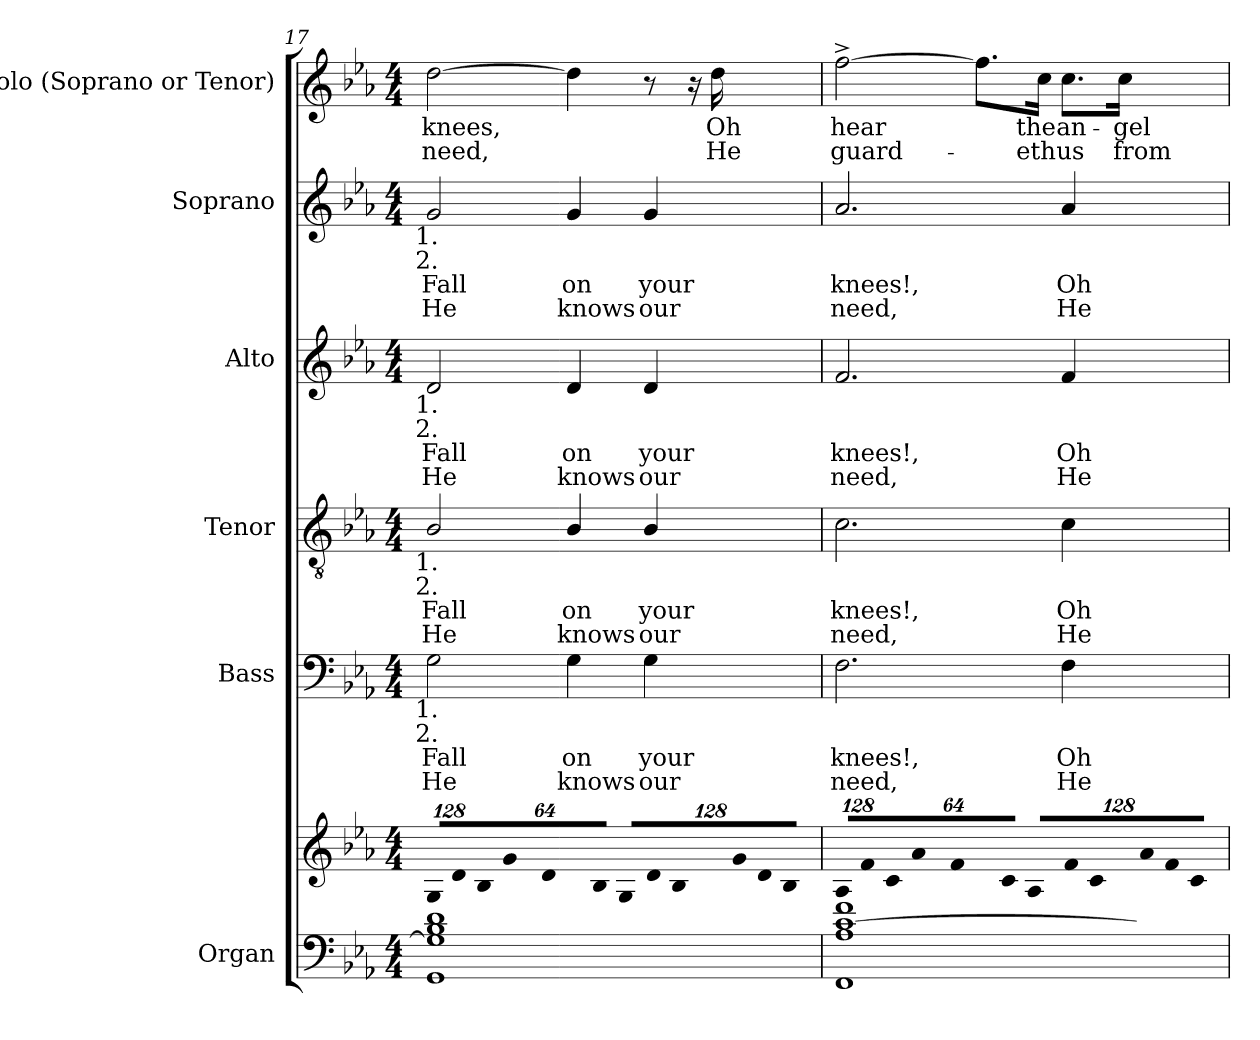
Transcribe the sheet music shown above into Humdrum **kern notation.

**kern	**kern	**kern	**text	**text	**kern	**text	**text	**kern	**text	**text	**kern	**text	**text	**kern	**text	**text
*part6	*part6	*part5	*part5	*part5	*part4	*part4	*part4	*part3	*part3	*part3	*part2	*part2	*part2	*part1	*part1	*part1
*staff7	*staff6	*staff5	*staff5	*staff5	*staff4	*staff4	*staff4	*staff3	*staff3	*staff3	*staff2	*staff2	*staff2	*staff1	*staff1	*staff1
*I"Organ	*	*I"Bass	*	*	*I"Tenor	*	*	*I"Alto	*	*	*I"Soprano	*	*	*I"Solo  (Soprano or Tenor)	*	*
*I'Org.	*	*I'B.	*	*	*I'T.	*	*	*I'A.	*	*	*I'S.	*	*	*I'Solo	*	*
*clefF4	*clefG2	*clefF4	*	*	*clefGv2	*	*	*clefG2	*	*	*clefG2	*	*	*clefG2	*	*
*	*	*	*	*	*ITrd7c12	*	*	*	*	*	*	*	*	*	*	*
*k[b-e-a-]	*k[b-e-a-]	*k[b-e-a-]	*	*	*k[b-e-a-]	*	*	*k[b-e-a-]	*	*	*k[b-e-a-]	*	*	*k[b-e-a-]	*	*
*E-:	*E-:	*E-:	*	*	*E-:	*	*	*E-:	*	*	*E-:	*	*	*E-:	*	*
*M4/4	*M4/4	*M4/4	*	*	*M4/4	*	*	*M4/4	*	*	*M4/4	*	*	*M4/4	*	*
*	*Xbrackettup	*	*	*	*	*	*	*	*	*	*	*	*	*	*	*
=17	=17	=17	=17	=17	=17	=17	=17	=17	=17	=17	=17	=17	=17	=17	=17	=17
!	!LO:N:vis=8	!	!	!	!	!	!	!	!	!	!	!	!	!	!	!
!	!	!	!LO:LY:b:color=#000000	!LO:LY:b:color=#000000	!	!	!	!	!	!	!	!	!	!	!	!
!	!	!	!	!	!	!LO:LY:b:color=#000000	!LO:LY:b:color=#000000	!	!	!	!	!	!	!	!	!
!	!	!	!	!	!	!	!	!	!LO:LY:b:color=#000000	!LO:LY:b:color=#000000	!	!	!	!	!	!
!	!	!	!	!	!	!	!	!	!	!	!	!LO:LY:b:color=#000000	!LO:LY:b:color=#000000	!	!	!
!	!	!	!	!	!	!	!	!	!	!	!LO:TX:b:cj:t=1.	!	!	!	!	!
!	!	!	!	!	!	!	!	!	!	!	!LO:TX:b:cj:t=2.	!	!	!	!	!
!	!	!	!	!	!	!	!	!LO:TX:b:cj:t=1.	!	!	!	!	!	!	!	!
!	!	!	!	!	!	!	!	!LO:TX:b:cj:t=2.	!	!	!	!	!	!	!	!
!	!	!	!	!	!LO:TX:b:cj:t=1.	!	!	!	!	!	!	!	!	!	!	!
!	!	!	!	!	!LO:TX:b:cj:t=2.	!	!	!	!	!	!	!	!	!	!	!
!	!	!LO:TX:b:cj:t=1.	!	!	!	!	!	!	!	!	!	!	!	!	!	!
!	!	!LO:TX:b:cj:t=2.	!	!	!	!	!	!	!	!	!	!	!	!	!	!
!	!	!	!	!	!	!	!	!	!	!	!	!	!	!	!LO:LY:b:color=#000000	!LO:LY:b:color=#000000
1GGi 1Gi] 1B-i 1di	1024%85Gi/L	2Gi\	Fall	He	2BB-i/	Fall	He	2di/	Fall	He	2gi/	Fall	He	[>2ddi\	knees,	need,
!	!LO:N:vis=8	!	!	!	!	!	!	!	!	!	!	!	!	!	!	!
.	1024%85di/	.	.	.	.	.	.	.	.	.	.	.	.	.	.	.
!	!LO:N:vis=8	!	!	!	!	!	!	!	!	!	!	!	!	!	!	!
.	512%43B-i/	.	.	.	.	.	.	.	.	.	.	.	.	.	.	.
!	!LO:N:vis=8	!	!	!	!	!	!	!	!	!	!	!	!	!	!	!
.	1024%85gi/	.	.	.	.	.	.	.	.	.	.	.	.	.	.	.
!	!LO:N:vis=8	!	!	!	!	!	!	!	!	!	!	!	!	!	!	!
.	1024%85di/	.	.	.	.	.	.	.	.	.	.	.	.	.	.	.
!	!LO:N:vis=8	!	!	!	!	!	!	!	!	!	!	!	!	!	!	!
.	512%43B-i/J	.	.	.	.	.	.	.	.	.	.	.	.	.	.	.
!	!LO:N:vis=8	!	!	!	!	!	!	!	!	!	!	!	!	!	!	!
!	!	!	!LO:LY:b:color=#000000	!LO:LY:b:color=#000000	!	!	!	!	!	!	!	!	!	!	!	!
!	!	!	!	!	!	!LO:LY:b:color=#000000	!LO:LY:b:color=#000000	!	!	!	!	!	!	!	!	!
!	!	!	!	!	!	!	!	!	!LO:LY:b:color=#000000	!LO:LY:b:color=#000000	!	!	!	!	!	!
!	!	!	!	!	!	!	!	!	!	!	!	!LO:LY:b:color=#000000	!LO:LY:b:color=#000000	!	!	!
.	1024%85Gi/L	4Gi\	on	knows	4BB-i/	on	knows	4di/	on	knows	4gi/	on	knows	4ddi\]	.	.
!	!LO:N:vis=8	!	!	!	!	!	!	!	!	!	!	!	!	!	!	!
.	1024%85di/	.	.	.	.	.	.	.	.	.	.	.	.	.	.	.
!	!LO:N:vis=8	!	!	!	!	!	!	!	!	!	!	!	!	!	!	!
.	512%43B-i/	.	.	.	.	.	.	.	.	.	.	.	.	.	.	.
!	!LO:N:vis=8	!	!	!	!	!	!	!	!	!	!	!	!	!	!	!
!	!	!	!LO:LY:b:color=#000000	!LO:LY:b:color=#000000	!	!	!	!	!	!	!	!	!	!	!	!
!	!	!	!	!	!	!LO:LY:b:color=#000000	!LO:LY:b:color=#000000	!	!	!	!	!	!	!	!	!
!	!	!	!	!	!	!	!	!	!LO:LY:b:color=#000000	!LO:LY:b:color=#000000	!	!	!	!	!	!
!	!	!	!	!	!	!	!	!	!	!	!	!LO:LY:b:color=#000000	!LO:LY:b:color=#000000	!	!	!
.	1024%85gi/	4Gi\	your	our	4BB-i/	your	our	4di/	your	our	4gi/	your	our	8r	.	.
!	!LO:N:vis=8	!	!	!	!	!	!	!	!	!	!	!	!	!	!	!
.	1024%85di/	.	.	.	.	.	.	.	.	.	.	.	.	.	.	.
.	.	.	.	.	.	.	.	.	.	.	.	.	.	16r	.	.
!	!LO:N:vis=8	!	!	!	!	!	!	!	!	!	!	!	!	!	!	!
.	512%43B-i/J	.	.	.	.	.	.	.	.	.	.	.	.	.	.	.
!	!	!	!	!	!	!	!	!	!	!	!	!	!	!	!LO:LY:b:color=#000000	!LO:LY:b:color=#000000
.	.	.	.	.	.	.	.	.	.	.	.	.	.	16ddi\	Oh	He
=18	=18	=18	=18	=18	=18	=18	=18	=18	=18	=18	=18	=18	=18	=18	=18	=18
!	!LO:N:vis=8	!	!	!	!	!	!	!	!	!	!	!	!	!	!	!
!	!	!	!LO:LY:b:color=#000000	!LO:LY:b:color=#000000	!	!	!	!	!	!	!	!	!	!	!	!
!	!	!	!	!	!	!LO:LY:b:color=#000000	!LO:LY:b:color=#000000	!	!	!	!	!	!	!	!	!
!	!	!	!	!	!	!	!	!	!LO:LY:b:color=#000000	!LO:LY:b:color=#000000	!	!	!	!	!	!
!	!	!	!	!	!	!	!	!	!	!	!	!LO:LY:b:color=#000000	!LO:LY:b:color=#000000	!	!	!
!	!	!	!	!	!	!	!	!	!	!	!	!	!	!	!LO:LY:b:color=#000000	!LO:LY:b:color=#000000
1FFi 1A-i [>1ci 1fi	1024%85A-i/L	2.Fi\	knees!,	need,	2.Ci\	knees!,	need,	2.fi/	knees!,	need,	2.a-i/	knees!,	need,	[>2ff^i\	hear	guard-
!	!LO:N:vis=8	!	!	!	!	!	!	!	!	!	!	!	!	!	!	!
.	1024%85fi/	.	.	.	.	.	.	.	.	.	.	.	.	.	.	.
!	!LO:N:vis=8	!	!	!	!	!	!	!	!	!	!	!	!	!	!	!
.	512%43ci/	.	.	.	.	.	.	.	.	.	.	.	.	.	.	.
!	!LO:N:vis=8	!	!	!	!	!	!	!	!	!	!	!	!	!	!	!
.	1024%85a-i/	.	.	.	.	.	.	.	.	.	.	.	.	.	.	.
!	!LO:N:vis=8	!	!	!	!	!	!	!	!	!	!	!	!	!	!	!
.	1024%85fi/	.	.	.	.	.	.	.	.	.	.	.	.	.	.	.
!	!LO:N:vis=8	!	!	!	!	!	!	!	!	!	!	!	!	!	!	!
.	512%43ci/J	.	.	.	.	.	.	.	.	.	.	.	.	.	.	.
!	!LO:N:vis=8	!	!	!	!	!	!	!	!	!	!	!	!	!	!	!
.	1024%85A-i/L	.	.	.	.	.	.	.	.	.	.	.	.	8.ffi\L]	.	.
!	!LO:N:vis=8	!	!	!	!	!	!	!	!	!	!	!	!	!	!	!
.	1024%85fi/	.	.	.	.	.	.	.	.	.	.	.	.	.	.	.
!	!LO:N:vis=8	!	!	!	!	!	!	!	!	!	!	!	!	!	!	!
.	512%43ci/	.	.	.	.	.	.	.	.	.	.	.	.	.	.	.
!	!	!	!	!	!	!	!	!	!	!	!	!	!	!	!LO:LY:b:color=#000000	!LO:LY:b:color=#000000
.	.	.	.	.	.	.	.	.	.	.	.	.	.	16cci\Jk	the	-eth
!	!LO:N:vis=8	!	!	!	!	!	!	!	!	!	!	!	!	!	!	!
!	!	!	!LO:LY:b:color=#000000	!LO:LY:b:color=#000000	!	!	!	!	!	!	!	!	!	!	!	!
!	!	!	!	!	!	!LO:LY:b:color=#000000	!LO:LY:b:color=#000000	!	!	!	!	!	!	!	!	!
!	!	!	!	!	!	!	!	!	!LO:LY:b:color=#000000	!LO:LY:b:color=#000000	!	!	!	!	!	!
!	!	!	!	!	!	!	!	!	!	!	!	!LO:LY:b:color=#000000	!LO:LY:b:color=#000000	!	!	!
!	!	!	!	!	!	!	!	!	!	!	!	!	!	!	!LO:LY:b:color=#000000	!LO:LY:b:color=#000000
.	1024%85a-i/	4Fi\	Oh	He	4Ci\	Oh	He	4fi/	Oh	He	4a-i/	Oh	He	8.cci\L	an-	us
!	!LO:N:vis=8	!	!	!	!	!	!	!	!	!	!	!	!	!	!	!
.	1024%85fi/	.	.	.	.	.	.	.	.	.	.	.	.	.	.	.
!	!LO:N:vis=8	!	!	!	!	!	!	!	!	!	!	!	!	!	!	!
.	512%43ci/J	.	.	.	.	.	.	.	.	.	.	.	.	.	.	.
!	!	!	!	!	!	!	!	!	!	!	!	!	!	!	!LO:LY:b:color=#000000	!LO:LY:b:color=#000000
.	.	.	.	.	.	.	.	.	.	.	.	.	.	16cci\Jk	-gel	from
=	=	=	=	=	=	=	=	=	=	=	=	=	=	=	=	=
*-	*-	*-	*-	*-	*-	*-	*-	*-	*-	*-	*-	*-	*-	*-	*-	*-
